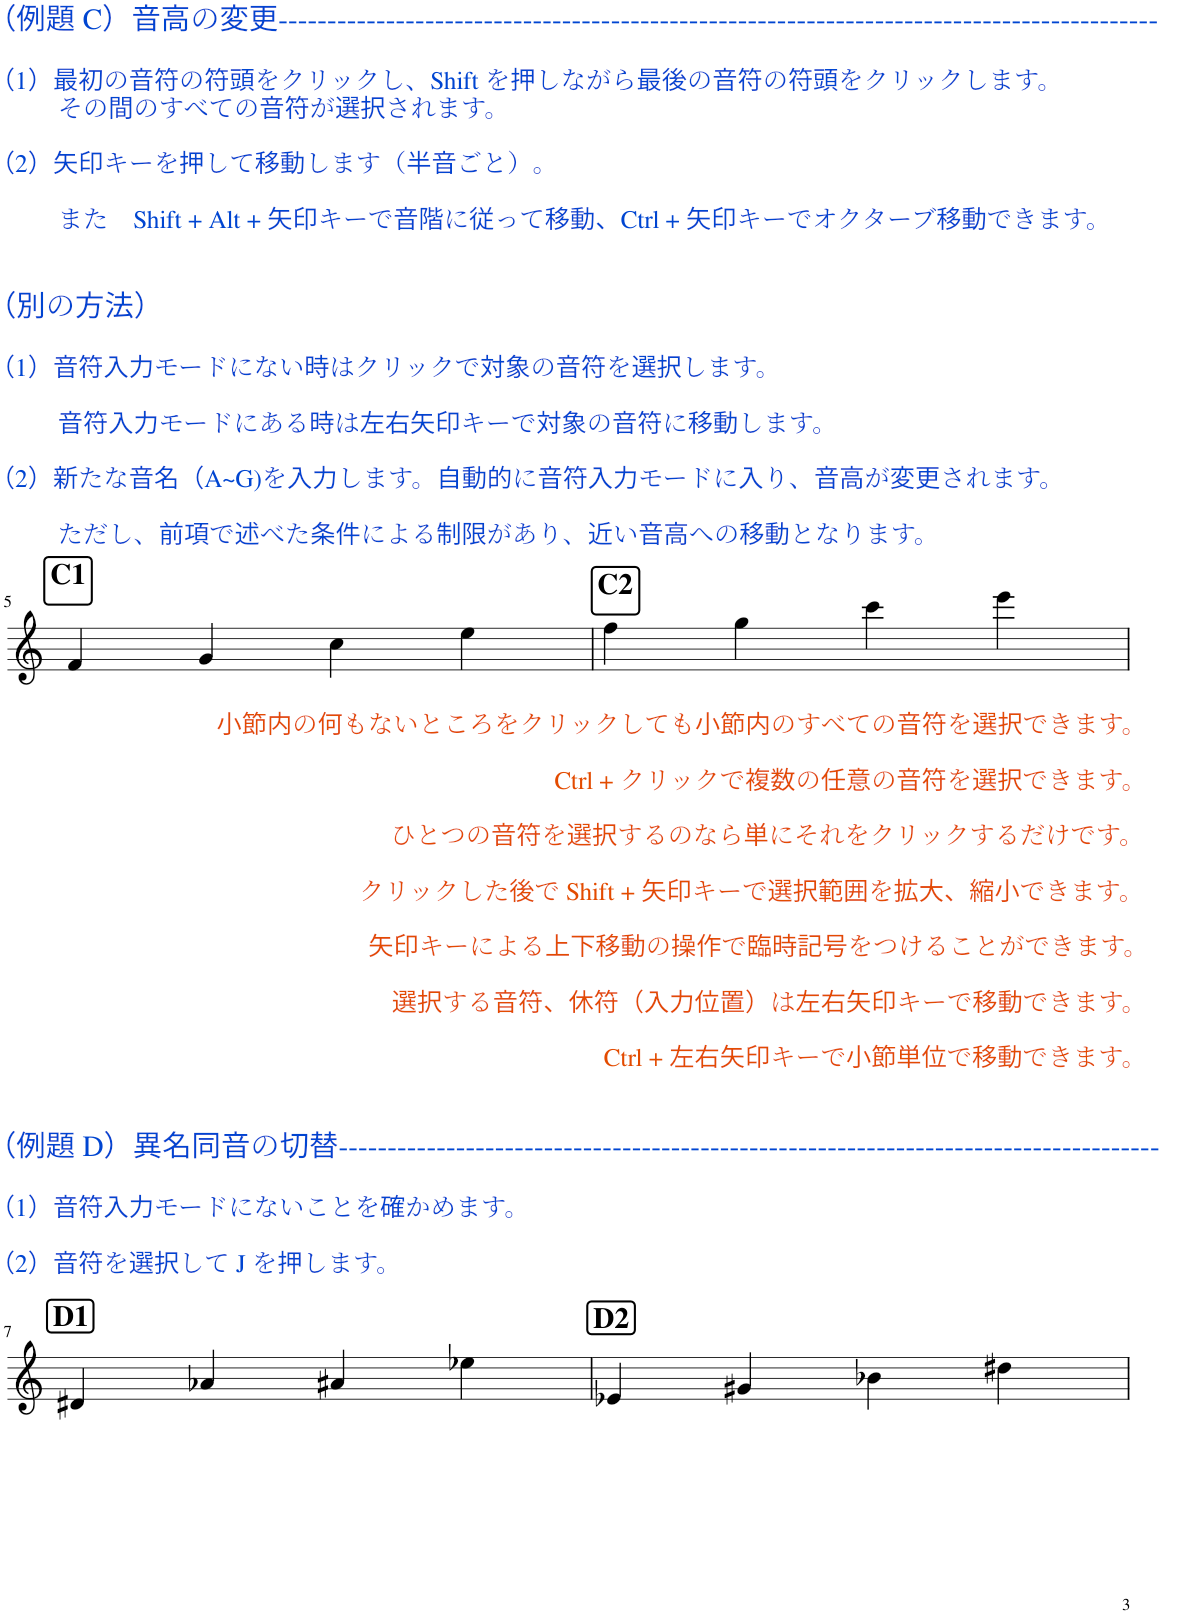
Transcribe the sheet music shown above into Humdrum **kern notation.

**kern
*part1
*staff1
*I"Piano
*I'Pno.
!!LO:PB:g=z
*clefG2
*k[]
*M4/4
!!LO:REH:place=s1:a:t=
!!LO:REH:place=s1:a:B:cj:fs=14:t=C1
=5
!LO:TX:a:t=（例題 C）音高の変更------------------------------------------------------------------------------------------
!LO:TX:a:t=（1）最初の音符の符頭をクリックし、Shift を押しながら最後の音符の符頭をクリックします。
!LO:TX:a:t=その間のすべての音符が選択されます。
!LO:TX:a:t=（2）矢印キーを押して移動します（半音ごと）。
!LO:TX:a:t=また　Shift + Alt + 矢印キーで音階に従って移動、Ctrl + 矢印キーでオクターブ移動できます。
!LO:TX:a:t=（別の方法）
!LO:TX:a:t=（1）音符入力モードにない時はクリックで対象の音符を選択します。
!LO:TX:a:t=音符入力モードにある時は左右矢印キーで対象の音符に移動します。
!LO:TX:a:t=（2）新たな音名（A~G)を入力します。自動的に音符入力モードに入り、音高が変更されます。
!LO:TX:a:t=ただし、前項で述べた条件による制限があり、近い音高への移動となります。
4f/
4g/
4cc\
4ee\
!!LO:REH:place=s1:a:t=
!!LO:REH:place=s1:a:B:cj:fs=14:t=C2
=6
4ff\
4gg\
4ccc\
4eee\
!!LO:LB:g=z
!!LO:REH:place=s1:a:B:cj:fs=14:t=D1
=7
!LO:TX:a:t=小節内の何もないところをクリックしても小節内のすべての音符を選択できます。
!LO:TX:a:t=Ctrl + クリックで複数の任意の音符を選択できます。
!LO:TX:a:t=ひとつの音符を選択するのなら単にそれをクリックするだけです。
!LO:TX:a:t=クリックした後で Shift + 矢印キーで選択範囲を拡大、縮小できます。
!LO:TX:a:t=矢印キーによる上下移動の操作で臨時記号をつけることができます。
!LO:TX:a:t=選択する音符、休符（入力位置）は左右矢印キーで移動できます。
!LO:TX:a:t=Ctrl + 左右矢印キーで小節単位で移動できます。
!LO:TX:a:t=（例題 D）異名同音の切替------------------------------------------------------------------------------------
!LO:TX:a:t=（1）音符入力モードにないことを確かめます。
!LO:TX:a:t=（2）音符を選択して J を押します。
4d#X/
4a-X/
4a#X/
4ee-X\
!!LO:REH:place=s1:a:B:cj:fs=14:t=D2
=8
4e-X/
4g#X/
4b-X\
4dd#X\
=
*-
